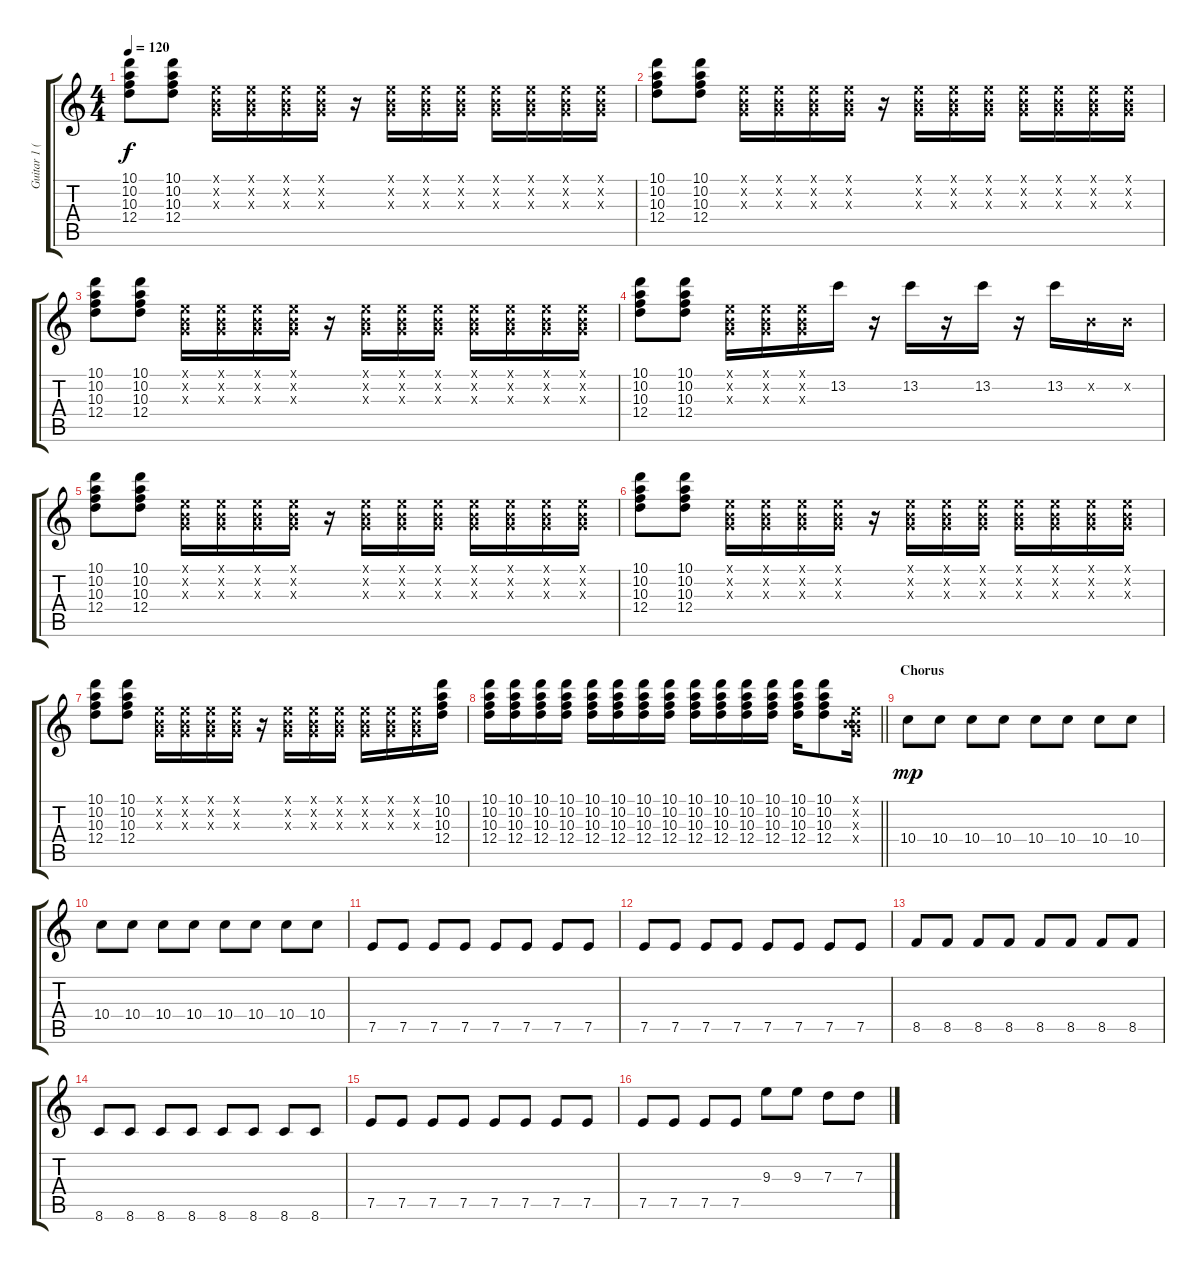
\track ("Guitar 1 (Clean)" "Guitar 1 (") {instrument electricguitarclean}
\staff {score tabs}
\tuning (E4 B3 G3 D3 A2 E2) {hide}
\ts (4 4)
\tempo 120
\clef g2
\ks c
(10.1 10.2 10.3 12.4).8{dy f} (10.1 10.2 10.3 12.4).8 (0.1{x} 0.2{x} 0.3{x}).16 (0.1{x} 0.2{x} 0.3{x}).16 (0.1{x} 0.2{x} 0.3{x}).16 (0.1{x} 0.2{x} 0.3{x}).16 r.16 (0.1{x} 0.2{x} 0.3{x}).16 (0.1{x} 0.2{x} 0.3{x}).16 (0.1{x} 0.2{x} 0.3{x}).16 (0.1{x} 0.2{x} 0.3{x}).16 (0.1{x} 0.2{x} 0.3{x}).16 (0.1{x} 0.2{x} 0.3{x}).16 (0.1{x} 0.2{x} 0.3{x}).16 |
(10.1 10.2 10.3 12.4).8 (10.1 10.2 10.3 12.4).8 (0.1{x} 0.2{x} 0.3{x}).16 (0.1{x} 0.2{x} 0.3{x}).16 (0.1{x} 0.2{x} 0.3{x}).16 (0.1{x} 0.2{x} 0.3{x}).16 r.16 (0.1{x} 0.2{x} 0.3{x}).16 (0.1{x} 0.2{x} 0.3{x}).16 (0.1{x} 0.2{x} 0.3{x}).16 (0.1{x} 0.2{x} 0.3{x}).16 (0.1{x} 0.2{x} 0.3{x}).16 (0.1{x} 0.2{x} 0.3{x}).16 (0.1{x} 0.2{x} 0.3{x}).16 |
(10.1 10.2 10.3 12.4).8 (10.1 10.2 10.3 12.4).8 (0.1{x} 0.2{x} 0.3{x}).16 (0.1{x} 0.2{x} 0.3{x}).16 (0.1{x} 0.2{x} 0.3{x}).16 (0.1{x} 0.2{x} 0.3{x}).16 r.16 (0.1{x} 0.2{x} 0.3{x}).16 (0.1{x} 0.2{x} 0.3{x}).16 (0.1{x} 0.2{x} 0.3{x}).16 (0.1{x} 0.2{x} 0.3{x}).16 (0.1{x} 0.2{x} 0.3{x}).16 (0.1{x} 0.2{x} 0.3{x}).16 (0.1{x} 0.2{x} 0.3{x}).16 |
(10.1 10.2 10.3 12.4).8 (10.1 10.2 10.3 12.4).8 (0.1{x} 0.2{x} 0.3{x}).16 (0.1{x} 0.2{x} 0.3{x}).16 (0.1{x} 0.2{x} 0.3{x}).16 13.2.16 r.16 13.2.16 r.16 13.2.16 r.16 13.2.16 0.2{x}.16 0.2{x}.16 |
(10.1 10.2 10.3 12.4).8 (10.1 10.2 10.3 12.4).8 (0.1{x} 0.2{x} 0.3{x}).16 (0.1{x} 0.2{x} 0.3{x}).16 (0.1{x} 0.2{x} 0.3{x}).16 (0.1{x} 0.2{x} 0.3{x}).16 r.16 (0.1{x} 0.2{x} 0.3{x}).16 (0.1{x} 0.2{x} 0.3{x}).16 (0.1{x} 0.2{x} 0.3{x}).16 (0.1{x} 0.2{x} 0.3{x}).16 (0.1{x} 0.2{x} 0.3{x}).16 (0.1{x} 0.2{x} 0.3{x}).16 (0.1{x} 0.2{x} 0.3{x}).16 |
(10.1 10.2 10.3 12.4).8 (10.1 10.2 10.3 12.4).8 (0.1{x} 0.2{x} 0.3{x}).16 (0.1{x} 0.2{x} 0.3{x}).16 (0.1{x} 0.2{x} 0.3{x}).16 (0.1{x} 0.2{x} 0.3{x}).16 r.16 (0.1{x} 0.2{x} 0.3{x}).16 (0.1{x} 0.2{x} 0.3{x}).16 (0.1{x} 0.2{x} 0.3{x}).16 (0.1{x} 0.2{x} 0.3{x}).16 (0.1{x} 0.2{x} 0.3{x}).16 (0.1{x} 0.2{x} 0.3{x}).16 (0.1{x} 0.2{x} 0.3{x}).16 |
(10.1 10.2 10.3 12.4).8 (10.1 10.2 10.3 12.4).8 (0.1{x} 0.2{x} 0.3{x}).16 (0.1{x} 0.2{x} 0.3{x}).16 (0.1{x} 0.2{x} 0.3{x}).16 (0.1{x} 0.2{x} 0.3{x}).16 r.16 (0.1{x} 0.2{x} 0.3{x}).16 (0.1{x} 0.2{x} 0.3{x}).16 (0.1{x} 0.2{x} 0.3{x}).16 (0.1{x} 0.2{x} 0.3{x}).16 (0.1{x} 0.2{x} 0.3{x}).16 (0.1{x} 0.2{x} 0.3{x}).16 (10.1 10.2 10.3 12.4).16 |
\barLineRight lightlight
(10.1 10.2 10.3 12.4).16 (10.1 10.2 10.3 12.4).16 (10.1 10.2 10.3 12.4).16 (10.1 10.2 10.3 12.4).16 (10.1 10.2 10.3 12.4).16 (10.1 10.2 10.3 12.4).16 (10.1 10.2 10.3 12.4).16 (10.1 10.2 10.3 12.4).16 (10.1 10.2 10.3 12.4).16 (10.1 10.2 10.3 12.4).16 (10.1 10.2 10.3 12.4).16 (10.1 10.2 10.3 12.4).16 (10.1 10.2 10.3 12.4).16 (10.1 10.2 10.3 12.4).8 (0.1{x} 0.2{x} 0.3{x} 9.4{x}).16 |
\section ("" "Chorus")
10.4.8{dy mp} 10.4.8 10.4.8 10.4.8 10.4.8 10.4.8 10.4.8 10.4.8 |
10.4.8 10.4.8 10.4.8 10.4.8 10.4.8 10.4.8 10.4.8 10.4.8 |
7.5.8 7.5.8 7.5.8 7.5.8 7.5.8 7.5.8 7.5.8 7.5.8 |
7.5.8 7.5.8 7.5.8 7.5.8 7.5.8 7.5.8 7.5.8 7.5.8 |
8.5.8 8.5.8 8.5.8 8.5.8 8.5.8 8.5.8 8.5.8 8.5.8 |
8.6.8 8.6.8 8.6.8 8.6.8 8.6.8 8.6.8 8.6.8 8.6.8 |
7.5.8 7.5.8 7.5.8 7.5.8 7.5.8 7.5.8 7.5.8 7.5.8 |
7.5.8 7.5.8 7.5.8 7.5.8 9.3.8 9.3.8 7.3.8 7.3.8
